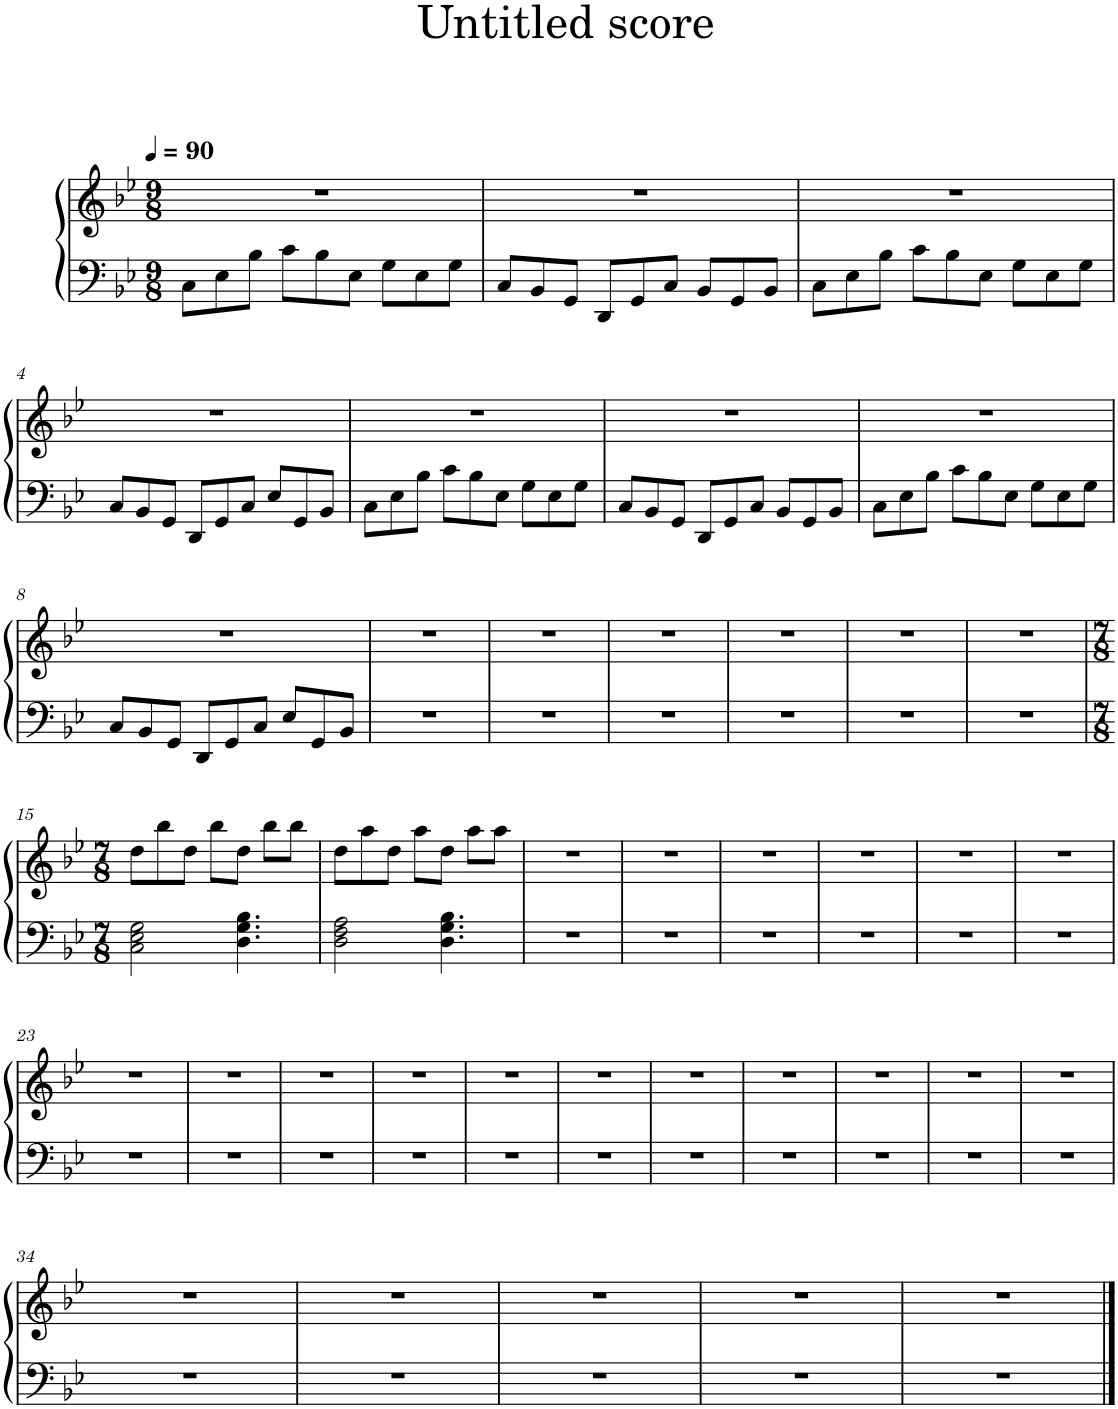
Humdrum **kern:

**kern	**kern
*part1	*part1
*staff2	*staff1
*I"Grand Piano	*
*I'Pno.	*
*clefF4	*clefG2
*k[b-e-]	*k[b-e-]
*M9/8	*M9/8
*MM90	*MM90
=1	=1
8C\L	8%9r
8E-\	.
8B-\J	.
8c\L	.
8B-\	.
8E-\J	.
8G\L	.
8E-\	.
8G\J	.
=2	=2
8C/L	8%9r
8BB-/	.
8GG/J	.
8DD/L	.
8GG/	.
8C/J	.
8BB-/L	.
8GG/	.
8BB-/J	.
=3	=3
8C\L	8%9r
8E-\	.
8B-\J	.
8c\L	.
8B-\	.
8E-\J	.
8G\L	.
8E-\	.
8G\J	.
!!LO:LB:g=z
=4	=4
8C/L	8%9r
8BB-/	.
8GG/J	.
8DD/L	.
8GG/	.
8C/J	.
8E-/L	.
8GG/	.
8BB-/J	.
=5	=5
8C\L	8%9r
8E-\	.
8B-\J	.
8c\L	.
8B-\	.
8E-\J	.
8G\L	.
8E-\	.
8G\J	.
=6	=6
8C/L	8%9r
8BB-/	.
8GG/J	.
8DD/L	.
8GG/	.
8C/J	.
8BB-/L	.
8GG/	.
8BB-/J	.
=7	=7
8C\L	8%9r
8E-\	.
8B-\J	.
8c\L	.
8B-\	.
8E-\J	.
8G\L	.
8E-\	.
8G\J	.
!!LO:LB:g=z
=8	=8
8C/L	8%9r
8BB-/	.
8GG/J	.
8DD/L	.
8GG/	.
8C/J	.
8E-/L	.
8GG/	.
8BB-/J	.
=9	=9
8%9r	8%9r
=10	=10
8%9r	8%9r
=11	=11
8%9r	8%9r
=12	=12
8%9r	8%9r
=13	=13
8%9r	8%9r
=14	=14
8%9r	8%9r
!!LO:LB:g=z
=15	=15
*M7/8	*M7/8
2C\ 2E-\ 2G\	8dd\L
.	8bb-\
.	8dd\J
.	8bb-\L
4.D\ 4.G\ 4.B-\	8dd\J
.	8bb-\L
.	8bb-\J
=16	=16
2D\ 2F\ 2A\	8dd\L
.	8aa\
.	8dd\J
.	8aa\L
4.D\ 4.G\ 4.B-\	8dd\J
.	8aa\L
.	8aa\J
=17	=17
2..r	2..r
=18	=18
2..r	2..r
=19	=19
2..r	2..r
=20	=20
2..r	2..r
=21	=21
2..r	2..r
=22	=22
2..r	2..r
!!LO:LB:g=z
=23	=23
2..r	2..r
=24	=24
2..r	2..r
=25	=25
2..r	2..r
=26	=26
2..r	2..r
=27	=27
2..r	2..r
=28	=28
2..r	2..r
=29	=29
2..r	2..r
=30	=30
2..r	2..r
=31	=31
2..r	2..r
=32	=32
2..r	2..r
=33	=33
2..r	2..r
!!LO:LB:g=z
=34	=34
2..r	2..r
=35	=35
2..r	2..r
=36	=36
2..r	2..r
=37	=37
2..r	2..r
=38	=38
2..r	2..r
==	==
*-	*-
